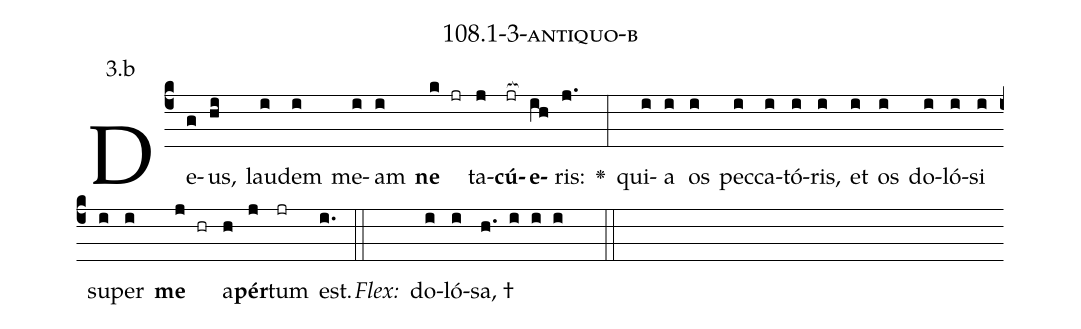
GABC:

name: 108.1-3-antiquo-b;
annotation: 3.b;
%%
(c4)De(g)us,(hi) lau(i)dem(i) me(i)am(i) <b>ne</b>(k jr) ta(j)<b>cú</b>(jr[ocb:1{])<b>e</b>(ih[ocb:0}])ris:(j.) <v>\greheightstar</v>(:) qui(i)a(i) os(i) pec(i)ca(i)tó(i)ris,(i) et(i) os(i) do(i)ló(i)si(i) su(i)per(i) <b>me</b>(j hr) a(h)<b>pér</b>(j)tum(jr) est.(i.) (::)
<i>Flex:</i>()  do(i)ló(i)sa, †(h. i i i  ::)

%E(i) u(i) o(j) u(h) a(j) e.(i.) (::)
